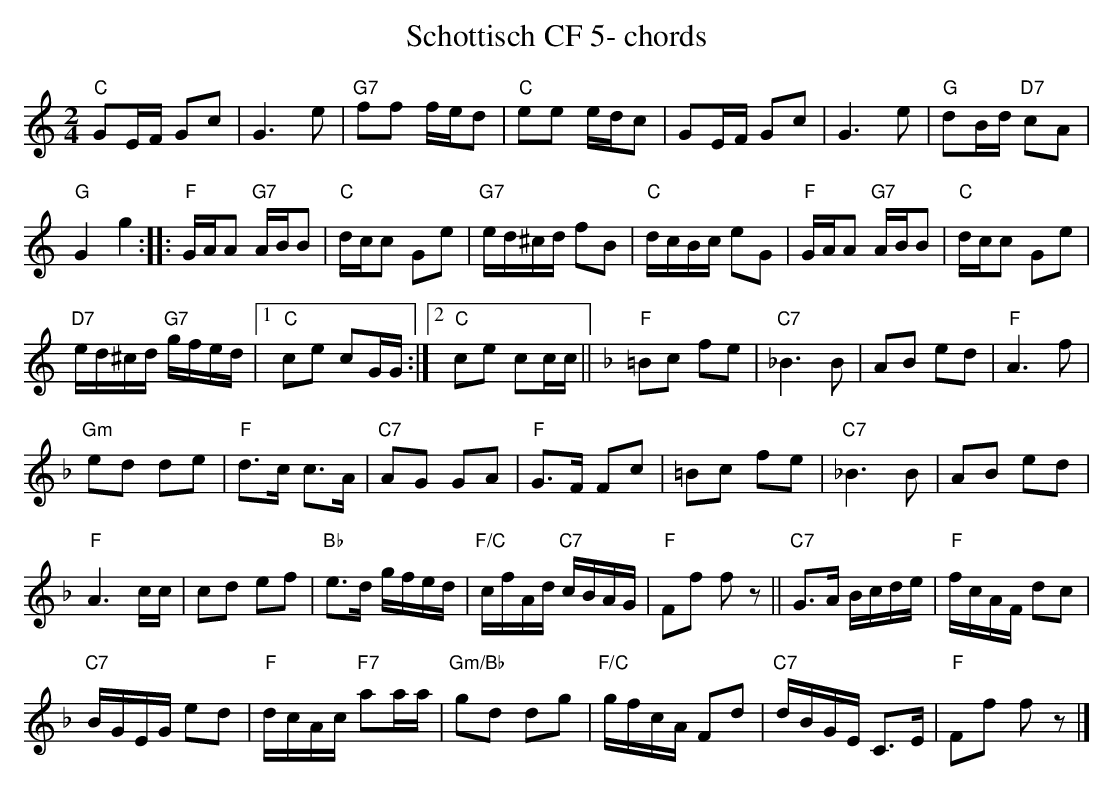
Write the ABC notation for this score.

X:1
T:Schottisch CF 5- chords
M:2/4
L:1/16
K:Cmaj%%MIDI gchordon
"C"G2EF G2c2 | G6e2 | "G7"f2f2 fed2 | "C"e2e2 edc2 | G2EF G2c2 | G6e2 | "G"d2Bd "D7"c2A2 |
"G"G4g4 :: "F"GAA2 "G7"ABB2 | "C"dcc2 G2e2 | "G7"ed^cd f2B2 | "C"dcBc e2G2 | "F"GAA2 "G7"ABB2 | "C"dcc2 G2e2 |
"D7"ed^cd "G7"gfed |1 "C"c2e2 c2GG :|2 "C"c2e2 c2cc || [K:Fmaj] "F"=B2c2 f2e2 | "C7"_B6B2 | A2B2 e2d2 | "F"A6f2 |
[L:1/8] "Gm"ed de | "F"d>c c>A | "C7"AG GA | "F"G>F Fc | =Bc fe | "C7"_B3B | AB ed |
"F"A3c/2c/2 | cd ef | "Bb"e>d g/2f/2e/2d/2 | "F/C"c/2f/2A/2d/2 "C7"c/2B/2A/2G/2 | "F"Ff fz || [L:1/16] "C7"G2>A2 Bcde | "F"fcAF d2c2 |
"C7"BGEG e2d2 | "F"dcAc "F7"a2aa | "Gm/Bb"g2d2 d2g2 | "F/C"gfcA F2d2 | "C7"dBGE C3E | "F"F2f2 f2z2 |]
